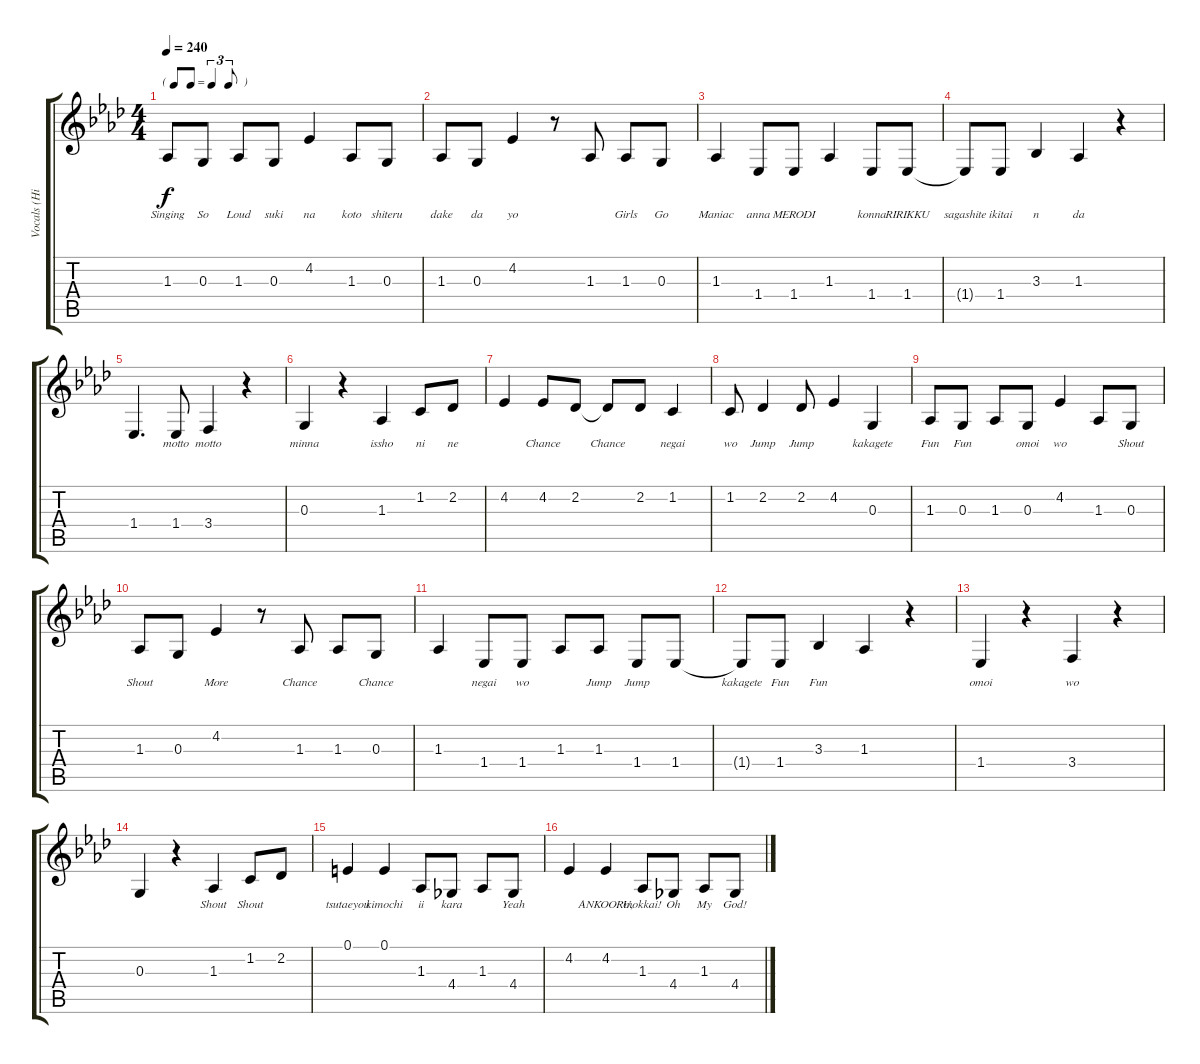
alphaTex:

\track ("Vocals (Hirasawa Yui)" "Vocals (Hi") {instrument altosax}
\staff {score tabs}
\tuning (E4 B3 G3 D3 A2 E2) {hide}
\ts (4 4)
\tf triplet8th
\tempo 240
\clef g2
\ks ab
1.3.8{lyrics (0 "Singing") lyrics (1 "") lyrics (2 "") lyrics (3 "") lyrics (4 "") dy f} 0.3.8{lyrics (0 "So") lyrics (1 "") lyrics (2 "") lyrics (3 "") lyrics (4 "")} 1.3.8{lyrics (0 "Loud") lyrics (1 "") lyrics (2 "") lyrics (3 "") lyrics (4 "")} 0.3.8{lyrics (0 "suki") lyrics (1 "") lyrics (2 "") lyrics (3 "") lyrics (4 "")} 4.2.4{lyrics (0 "na") lyrics (1 "") lyrics (2 "") lyrics (3 "") lyrics (4 "")} 1.3.8{lyrics (0 "koto") lyrics (1 "") lyrics (2 "") lyrics (3 "") lyrics (4 "")} 0.3.8{lyrics (0 "shiteru") lyrics (1 "") lyrics (2 "") lyrics (3 "") lyrics (4 "")} |
1.3.8{lyrics (0 "dake") lyrics (1 "") lyrics (2 "") lyrics (3 "") lyrics (4 "")} 0.3.8{lyrics (0 "da") lyrics (1 "") lyrics (2 "") lyrics (3 "") lyrics (4 "")} 4.2.4{lyrics (0 "yo") lyrics (1 "") lyrics (2 "") lyrics (3 "") lyrics (4 "")} r.8 1.3.8{lyrics (0 "") lyrics (1 "") lyrics (2 "") lyrics (3 "") lyrics (4 "")} 1.3.8{lyrics (0 "Girls") lyrics (1 "") lyrics (2 "") lyrics (3 "") lyrics (4 "")} 0.3.8{lyrics (0 "Go") lyrics (1 "") lyrics (2 "") lyrics (3 "") lyrics (4 "")} |
1.3.4{lyrics (0 "Maniac") lyrics (1 "") lyrics (2 "") lyrics (3 "") lyrics (4 "")} 1.4.8{lyrics (0 "anna") lyrics (1 "") lyrics (2 "") lyrics (3 "") lyrics (4 "")} 1.4.8{lyrics (0 "MERODI") lyrics (1 "") lyrics (2 "") lyrics (3 "") lyrics (4 "")} 1.3.4{lyrics (0 "") lyrics (1 "") lyrics (2 "") lyrics (3 "") lyrics (4 "")} 1.4.8{lyrics (0 "konna") lyrics (1 "") lyrics (2 "") lyrics (3 "") lyrics (4 "")} 1.4.8{lyrics (0 "RIRIKKU") lyrics (1 "") lyrics (2 "") lyrics (3 "") lyrics (4 "")} |
1.4{t}.8{lyrics (0 "sagashite") lyrics (1 "") lyrics (2 "") lyrics (3 "") lyrics (4 "")} 1.4.8{lyrics (0 "ikitai") lyrics (1 "") lyrics (2 "") lyrics (3 "") lyrics (4 "")} 3.3.4{lyrics (0 "n") lyrics (1 "") lyrics (2 "") lyrics (3 "") lyrics (4 "")} 1.3.4{lyrics (0 "da") lyrics (1 "") lyrics (2 "") lyrics (3 "") lyrics (4 "")} r.4 |
1.4.4{d lyrics (0 "") lyrics (1 "") lyrics (2 "") lyrics (3 "") lyrics (4 "")} 1.4.8{lyrics (0 "motto") lyrics (1 "") lyrics (2 "") lyrics (3 "") lyrics (4 "")} 3.4.4{lyrics (0 "motto") lyrics (1 "") lyrics (2 "") lyrics (3 "") lyrics (4 "")} r.4 |
0.3.4{lyrics (0 "minna") lyrics (1 "") lyrics (2 "") lyrics (3 "") lyrics (4 "")} r.4 1.3.4{lyrics (0 "issho") lyrics (1 "") lyrics (2 "") lyrics (3 "") lyrics (4 "")} 1.2.8{lyrics (0 "ni") lyrics (1 "") lyrics (2 "") lyrics (3 "") lyrics (4 "")} 2.2.8{lyrics (0 "ne") lyrics (1 "") lyrics (2 "") lyrics (3 "") lyrics (4 "")} |
4.2.4{lyrics (0 "") lyrics (1 "") lyrics (2 "") lyrics (3 "") lyrics (4 "")} 4.2.8{lyrics (0 "Chance") lyrics (1 "") lyrics (2 "") lyrics (3 "") lyrics (4 "")} 2.2.8{lyrics (0 "") lyrics (1 "") lyrics (2 "") lyrics (3 "") lyrics (4 "")} 2.2{t}.8{lyrics (0 "Chance") lyrics (1 "") lyrics (2 "") lyrics (3 "") lyrics (4 "")} 2.2.8{lyrics (0 "") lyrics (1 "") lyrics (2 "") lyrics (3 "") lyrics (4 "")} 1.2.4{lyrics (0 "negai") lyrics (1 "") lyrics (2 "") lyrics (3 "") lyrics (4 "")} |
1.2.8{lyrics (0 "wo") lyrics (1 "") lyrics (2 "") lyrics (3 "") lyrics (4 "")} 2.2.4{lyrics (0 "Jump") lyrics (1 "") lyrics (2 "") lyrics (3 "") lyrics (4 "")} 2.2.8{lyrics (0 "Jump") lyrics (1 "") lyrics (2 "") lyrics (3 "") lyrics (4 "")} 4.2.4{lyrics (0 "") lyrics (1 "") lyrics (2 "") lyrics (3 "") lyrics (4 "")} 0.3.4{lyrics (0 "kakagete") lyrics (1 "") lyrics (2 "") lyrics (3 "") lyrics (4 "")} |
1.3.8{lyrics (0 "Fun") lyrics (1 "") lyrics (2 "") lyrics (3 "") lyrics (4 "")} 0.3.8{lyrics (0 "Fun") lyrics (1 "") lyrics (2 "") lyrics (3 "") lyrics (4 "")} 1.3.8{lyrics (0 "") lyrics (1 "") lyrics (2 "") lyrics (3 "") lyrics (4 "")} 0.3.8{lyrics (0 "omoi") lyrics (1 "") lyrics (2 "") lyrics (3 "") lyrics (4 "")} 4.2.4{lyrics (0 "wo") lyrics (1 "") lyrics (2 "") lyrics (3 "") lyrics (4 "")} 1.3.8{lyrics (0 "") lyrics (1 "") lyrics (2 "") lyrics (3 "") lyrics (4 "")} 0.3.8{lyrics (0 "Shout") lyrics (1 "") lyrics (2 "") lyrics (3 "") lyrics (4 "")} |
1.3.8{lyrics (0 "Shout") lyrics (1 "") lyrics (2 "") lyrics (3 "") lyrics (4 "")} 0.3.8{lyrics (0 "") lyrics (1 "") lyrics (2 "") lyrics (3 "") lyrics (4 "")} 4.2.4{lyrics (0 "More") lyrics (1 "") lyrics (2 "") lyrics (3 "") lyrics (4 "")} r.8 1.3.8{lyrics (0 "Chance") lyrics (1 "") lyrics (2 "") lyrics (3 "") lyrics (4 "")} 1.3.8{lyrics (0 "") lyrics (1 "") lyrics (2 "") lyrics (3 "") lyrics (4 "")} 0.3.8{lyrics (0 "Chance") lyrics (1 "") lyrics (2 "") lyrics (3 "") lyrics (4 "")} |
1.3.4{lyrics (0 "") lyrics (1 "") lyrics (2 "") lyrics (3 "") lyrics (4 "")} 1.4.8{lyrics (0 "negai") lyrics (1 "") lyrics (2 "") lyrics (3 "") lyrics (4 "")} 1.4.8{lyrics (0 "wo") lyrics (1 "") lyrics (2 "") lyrics (3 "") lyrics (4 "")} 1.3.8{lyrics (0 "") lyrics (1 "") lyrics (2 "") lyrics (3 "") lyrics (4 "")} 1.3.8{lyrics (0 "Jump") lyrics (1 "") lyrics (2 "") lyrics (3 "") lyrics (4 "")} 1.4.8{lyrics (0 "Jump") lyrics (1 "") lyrics (2 "") lyrics (3 "") lyrics (4 "")} 1.4.8{lyrics (0 "") lyrics (1 "") lyrics (2 "") lyrics (3 "") lyrics (4 "")} |
1.4{t}.8{lyrics (0 "kakagete") lyrics (1 "") lyrics (2 "") lyrics (3 "") lyrics (4 "")} 1.4.8{lyrics (0 "Fun") lyrics (1 "") lyrics (2 "") lyrics (3 "") lyrics (4 "")} 3.3.4{lyrics (0 "Fun") lyrics (1 "") lyrics (2 "") lyrics (3 "") lyrics (4 "")} 1.3.4{lyrics (0 "") lyrics (1 "") lyrics (2 "") lyrics (3 "") lyrics (4 "")} r.4 |
1.4.4{lyrics (0 "omoi") lyrics (1 "") lyrics (2 "") lyrics (3 "") lyrics (4 "")} r.4 3.4.4{lyrics (0 "wo") lyrics (1 "") lyrics (2 "") lyrics (3 "") lyrics (4 "")} r.4 |
0.3.4{lyrics (0 "") lyrics (1 "") lyrics (2 "") lyrics (3 "") lyrics (4 "")} r.4 1.3.4{lyrics (0 "Shout") lyrics (1 "") lyrics (2 "") lyrics (3 "") lyrics (4 "")} 1.2.8{lyrics (0 "Shout") lyrics (1 "") lyrics (2 "") lyrics (3 "") lyrics (4 "")} 2.2.8{lyrics (0 "") lyrics (1 "") lyrics (2 "") lyrics (3 "") lyrics (4 "")} |
0.1.4{lyrics (0 "tsutaeyou") lyrics (1 "") lyrics (2 "") lyrics (3 "") lyrics (4 "")} 0.1.4{lyrics (0 "kimochi") lyrics (1 "") lyrics (2 "") lyrics (3 "") lyrics (4 "")} 1.3.8{lyrics (0 "ii") lyrics (1 "") lyrics (2 "") lyrics (3 "") lyrics (4 "")} 4.4.8{lyrics (0 "kara") lyrics (1 "") lyrics (2 "") lyrics (3 "") lyrics (4 "")} 1.3.8{lyrics (0 "") lyrics (1 "") lyrics (2 "") lyrics (3 "") lyrics (4 "")} 4.4.8{lyrics (0 "Yeah") lyrics (1 "") lyrics (2 "") lyrics (3 "") lyrics (4 "")} |
4.2.4{lyrics (0 "") lyrics (1 "") lyrics (2 "") lyrics (3 "") lyrics (4 "")} 4.2.4{lyrics (0 "ANKOORU,") lyrics (1 "") lyrics (2 "") lyrics (3 "") lyrics (4 "")} 1.3.8{lyrics (0 "mokkai!") lyrics (1 "") lyrics (2 "") lyrics (3 "") lyrics (4 "")} 4.4.8{lyrics (0 "Oh") lyrics (1 "") lyrics (2 "") lyrics (3 "") lyrics (4 "")} 1.3.8{lyrics (0 "My") lyrics (1 "") lyrics (2 "") lyrics (3 "") lyrics (4 "")} 4.4.8{lyrics (0 "God!") lyrics (1 "") lyrics (2 "") lyrics (3 "") lyrics (4 "")}
